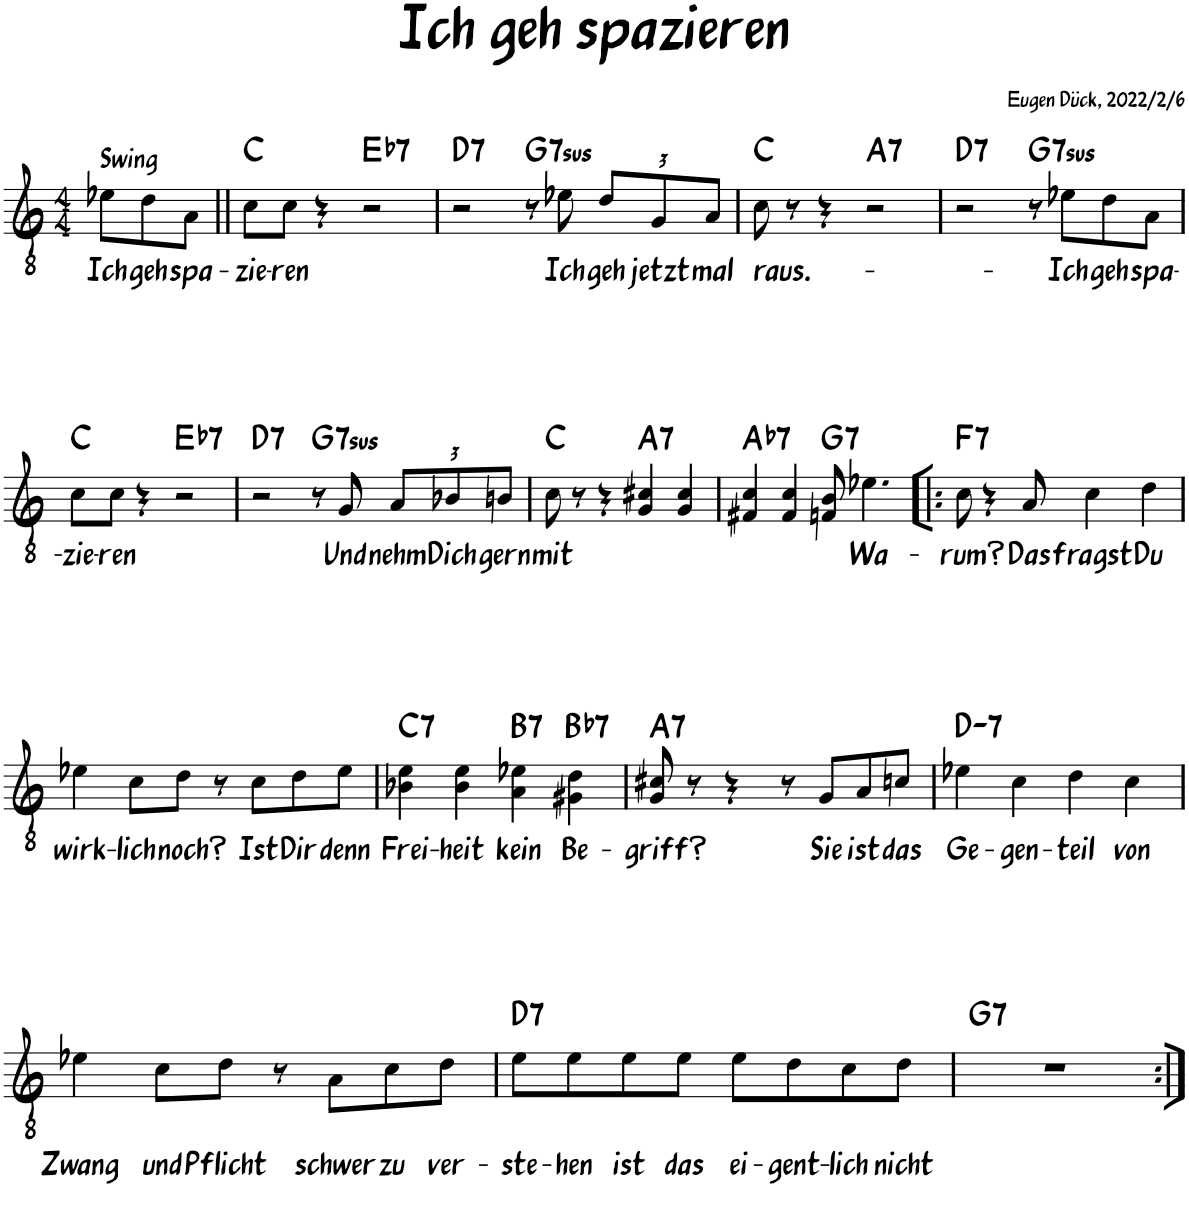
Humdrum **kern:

**kern	**text	**harte
*part1	*part1	*part1
*staff1	*staff1	*
*I"Piano	*	*
*I'Pno.	*	*
*clefGv2	*	*
*k[]	*	*
*M4/4	*	*
=	=	=
!LO:TX:a:B:t=Swing	!	!
!	!LO:LY:b	!
8e-X\L	Ich	.
!	!LO:LY:b	!
8d\	geh	.
!	!LO:LY:b	!
8A\J	spa-	.
=1||	=1||	=1||
!	!LO:LY:b	!
8c\L	-zie-	C:maj
!	!LO:LY:b	!
8c\J	-ren	.
4r	.	.
!	!	!LO:H:kt=7
2r	.	Eb:7
=2	=2	=2
!	!	!LO:H:kt=7
2r	.	D:7
!	!	!LO:H:kt=7sus
8r	.	G:sus4(7)
!	!LO:LY:b	!
8e-X\	Ich	.
*Xbrackettup	*	*
!	!LO:LY:b	!
12d/L	geh	.
!	!LO:LY:b	!
12G/	jetzt	.
!	!LO:LY:b	!
12A/J	mal	.
=3	=3	=3
!	!LO:LY:b	!
8c\	-raus.-	C:maj
8r	.	.
4r	.	.
!	!	!LO:H:kt=7
2r	.	A:7
=4	=4	=4
!	!	!LO:H:kt=7
2r	.	D:7
!	!	!LO:H:kt=7sus
8r	.	G:sus4(7)
!	!LO:LY:b	!
8e-X\L	Ich	.
!	!LO:LY:b	!
8d\	geh	.
!	!LO:LY:b	!
8A\J	spa-	.
!!LO:LB:g=z
=5	=5	=5
!	!LO:LY:b	!
8c\L	-zie-	C:maj
!	!LO:LY:b	!
8c\J	-ren	.
4r	.	.
!	!	!LO:H:kt=7
2r	.	Eb:7
=6	=6	=6
!	!	!LO:H:kt=7
2r	.	D:7
!	!	!LO:H:kt=7sus
8r	.	G:sus4(7)
!	!LO:LY:b	!
8G/	Und	.
!	!LO:LY:b	!
12A/L	nehm	.
!	!LO:LY:b	!
12B-X/	Dich	.
!	!LO:LY:b	!
12Bn/J	gern	.
=7	=7	=7
!	!LO:LY:b	!
8c\	mit	C:maj
8r	.	.
4r	.	.
!	!	!LO:H:kt=7
4G/ 4c#X/	.	A:7
4G/ 4c#/	.	.
=8	=8	=8
!	!	!LO:H:kt=7
4F#X/ 4c/	.	Ab:7
4F#/ 4c/	.	.
!	!	!LO:H:kt=7
8Fn/ 8B/	.	G:7
!	!LO:LY:b	!
4.e-X\	Wa-	.
=9!|:	=9!|:	=9!|:
!	!LO:LY:b	!LO:H:kt=7
8c\	-rum?	F:7
4r	.	.
!	!LO:LY:b	!
8A/	Das	.
!	!LO:LY:b	!
4c\	fragst	.
!	!LO:LY:b	!
4d\	Du	.
!!LO:LB:g=z
=10	=10	=10
!	!LO:LY:b	!
4e-X\	wirk-	.
!	!LO:LY:b	!
8c\L	-lich	.
!	!LO:LY:b	!
8d\J	noch?	.
8r	.	.
!	!LO:LY:b	!
8c\L	Ist	.
!	!LO:LY:b	!
8d\	Dir	.
!	!LO:LY:b	!
8e-\J	denn	.
=11	=11	=11
!	!LO:LY:b	!LO:H:kt=7
4B-X\ 4e\	Frei-	C:7
!	!LO:LY:b	!
4B-\ 4e\	-heit	.
!	!LO:LY:b	!LO:H:kt=7
4A\ 4e-X\	kein	B:7
!	!LO:LY:b	!LO:H:kt=7
4G#X\ 4d\	Be-	Bb:7
=12	=12	=12
!	!LO:LY:b	!LO:H:kt=7
8G/ 8c#X/	-griff?	A:7
8r	.	.
4r	.	.
8r	.	.
!	!LO:LY:b	!
8G/L	Sie	.
!	!LO:LY:b	!
8A/	ist	.
!	!LO:LY:b	!
8cn/J	das	.
=13	=13	=13
!	!LO:LY:b	!LO:H:kt=7
4e-X\	Ge-	D:min7
!	!LO:LY:b	!
4c\	-gen-	.
!	!LO:LY:b	!
4d\	-teil	.
!	!LO:LY:b	!
4c\	von	.
!!LO:LB:g=z
=14	=14	=14
!	!LO:LY:b	!
4e-X\	Zwang	.
!	!LO:LY:b	!
8c\L	und	.
!	!LO:LY:b	!
8d\J	Pflicht	.
8r	.	.
!	!LO:LY:b	!
8A\L	schwer	.
!	!LO:LY:b	!
8c\	zu	.
!	!LO:LY:b	!
8d\J	ver-	.
=15	=15	=15
!	!LO:LY:b	!LO:H:kt=7
8e\L	-ste-	D:7
!	!LO:LY:b	!
8e\	-hen	.
!	!LO:LY:b	!
8e\	ist	.
!	!LO:LY:b	!
8e\J	das	.
!	!LO:LY:b	!
8e\L	ei-	.
!	!LO:LY:b	!
8d\	-gent-	.
!	!LO:LY:b	!
8c\	-lich	.
!	!LO:LY:b	!
8d\J	nicht	.
=16	=16	=16
!	!	!LO:H:kt=7
1r	.	G:7
=:|!	=:|!	=:|!
*-	*-	*-
